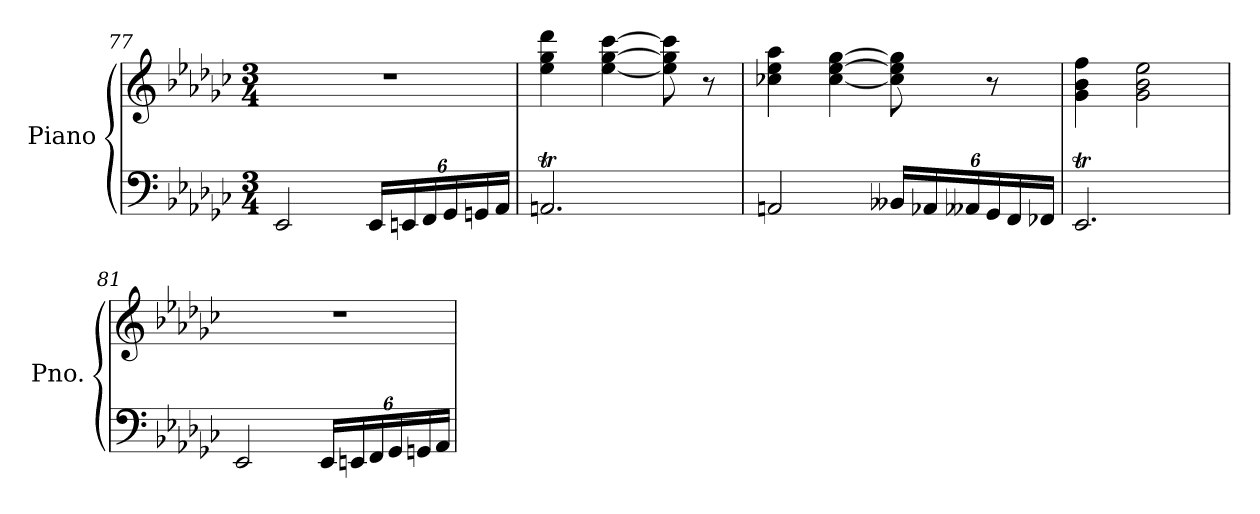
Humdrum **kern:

**kern	**kern
*part1	*part1
*staff2	*staff1
*I"Piano	*
*I'Pno.	*
*clefF4	*clefG2
*k[b-e-a-d-g-c-]	*k[b-e-a-d-g-c-]
*M3/4	*M3/4
=77	=77
2EE-/	2.r
*Xbrackettup	*
24EE-/LL	.
24EEn/	.
24FF/	.
24GG-/	.
24GGn/	.
24AA-/JJ	.
!!LO:LB:g=z
=78	=78
2.AAnt/	4ee-\ 4gg-\ 4ddd-\
.	[4ee-\ [4gg-\ [4ccc-\
.	8ee-\] 8gg-\] 8ccc-\]
.	8r
=79	=79
2AAn/	4cc-X\ 4ee-\ 4aa-\
.	[4cc-\ [4ee-\ [4gg-\
24BB--X/LL	8cc-\] 8ee-\] 8gg-\]
24AA-X/	.
24AA--X/	.
24GG-/	8r
24FF/	.
24FF-X/JJ	.
=80	=80
2.EE-T/	4g-\ 4b-\ 4ff\
.	2g-\ 2b-\ 2ee-\
=81	=81
2EE-/	2.r
24EE-/LL	.
24EEn/	.
24FF/	.
24GG-/	.
24GGn/	.
24AA-/JJ	.
=	=
*-	*-
